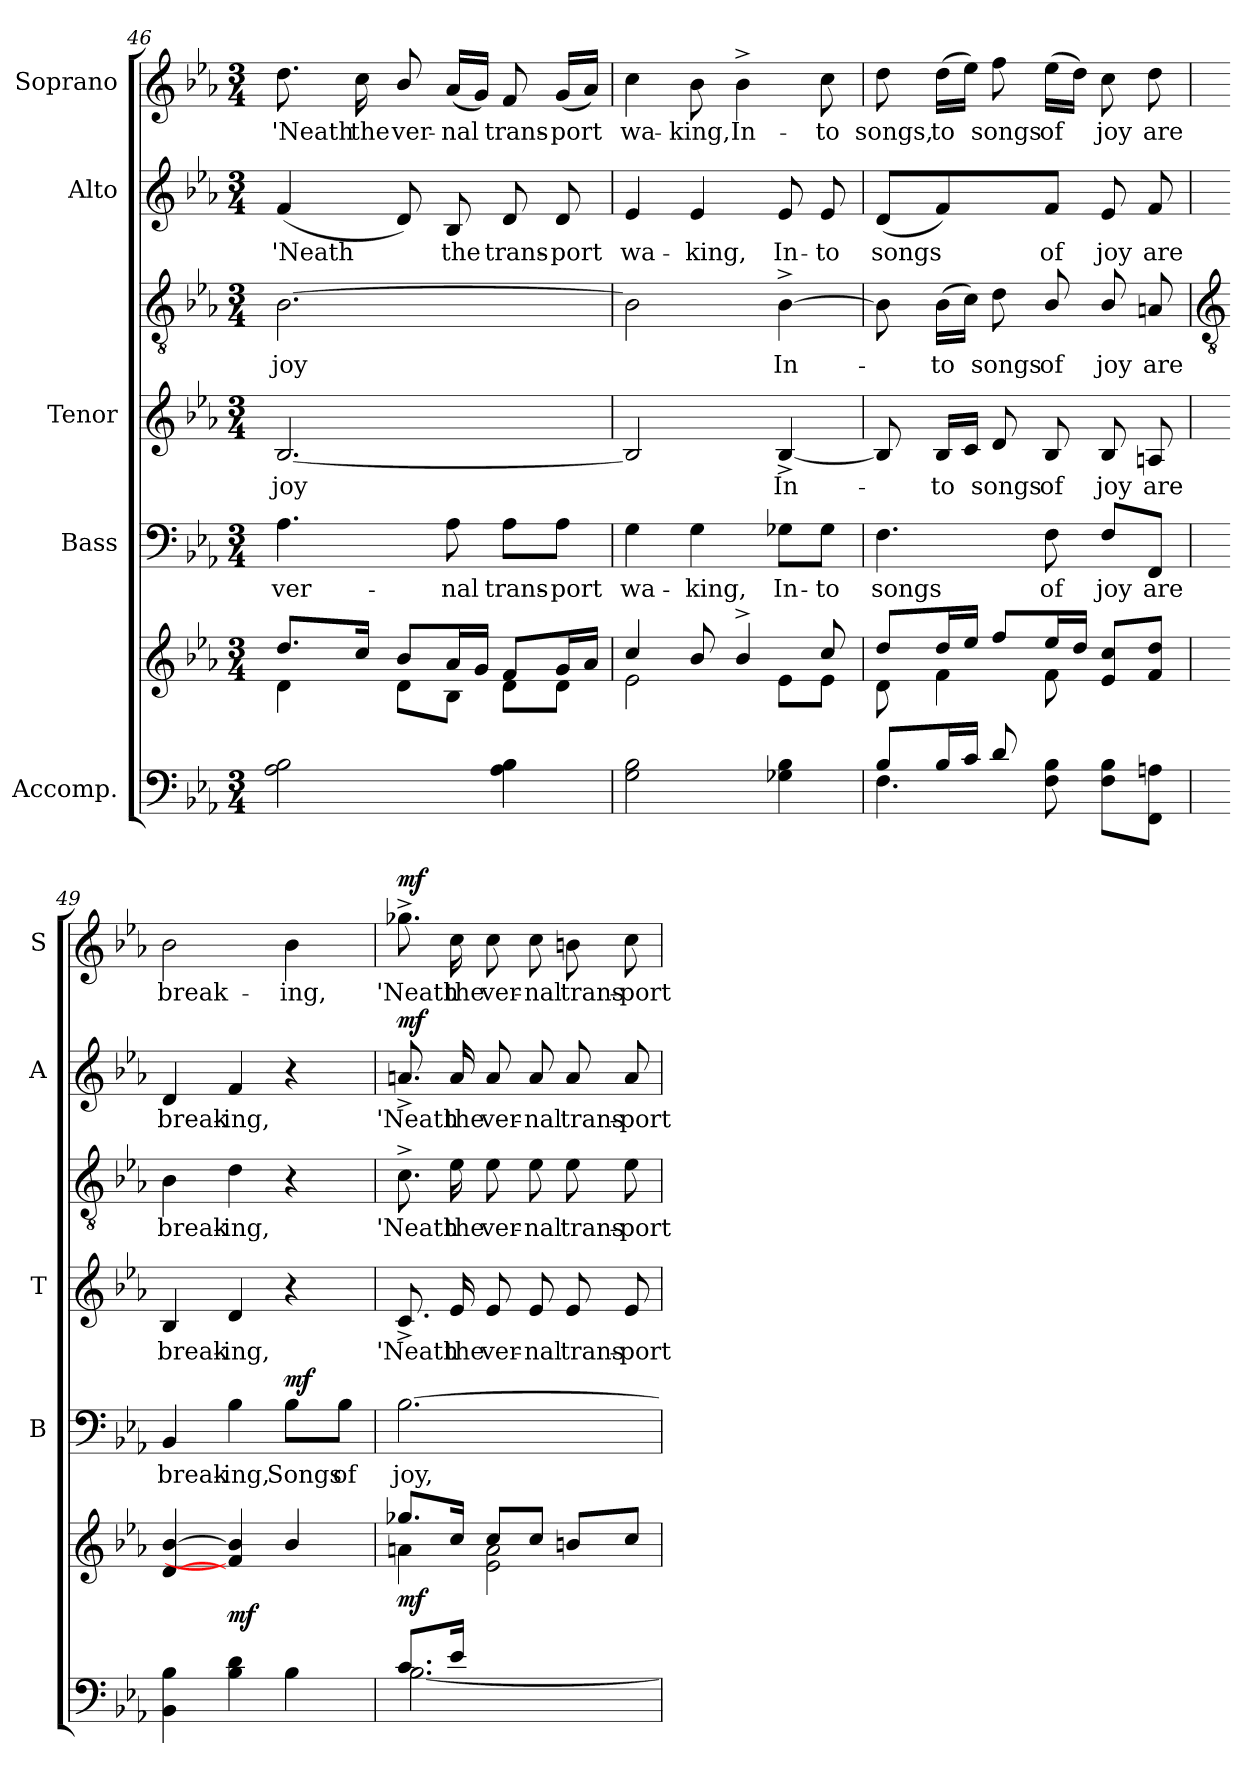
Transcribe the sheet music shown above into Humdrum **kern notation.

**kern	**kern	**dynam	**kern	**text	**dynam	**kern	**text	**kern	**text	**dynam	**kern	**text	**dynam	**kern	**text	**dynam
*part5	*part5	*part5	*part4	*part4	*part4	*part3	*part3	*part3	*part3	*part3	*part2	*part2	*part2	*part1	*part1	*part1
*staff7	*staff6	*staff6/7	*staff5	*staff5	*staff5	*staff4	*staff4	*staff3	*staff3	*staff3/4	*staff2	*staff2	*staff2	*staff1	*staff1	*staff1
*I"Accomp.	*	*	*I"Bass	*	*	*I"Tenor	*	*	*	*	*I"Alto	*	*	*I"Soprano	*	*
*	*	*	*I'B	*	*	*I'T	*	*	*	*	*I'A	*	*	*I'S	*	*
!!LO:LB:g=z
*clefF4	*clefG2	*	*clefF4	*	*	*	*	*clefGv2	*	*	*clefG2	*	*	*clefG2	*	*
*k[b-e-a-]	*k[b-e-a-]	*	*k[b-e-a-]	*	*	*k[b-e-a-]	*	*k[b-e-a-]	*	*	*k[b-e-a-]	*	*	*k[b-e-a-]	*	*
*E-:	*E-:	*	*E-:	*	*	*E-:	*	*E-:	*	*	*E-:	*	*	*E-:	*	*
*M3/4	*M3/4	*	*M3/4	*	*	*M3/4	*	*M3/4	*	*	*M3/4	*	*	*M3/4	*	*
=46	=46	=46	=46	=46	=46	=46	=46	=46	=46	=46	=46	=46	=46	=46	=46	=46
*^	*^	*	*	*	*	*	*	*	*	*	*	*	*	*	*	*
!	!	!	!	!	!	!LO:LY:b	!	!	!LO:LY:b	!	!LO:LY:b	!	!	!LO:LY:b	!	!	!LO:LY:b	!
2.ryy	2A-\ 2B-\	8.dd/L	4d\	.	4.A-	ver-	.	[2.B-	joy	[2.B-	joy	.	(<4f	'Neath	.	8.dd	'Neath	.
!	!	!	!	!	!	!	!	!	!	!	!	!	!	!	!	!	!LO:LY:b	!
.	.	16cc/J	.	.	.	.	.	.	.	.	.	.	.	.	.	16cc	the	.
!	!	!	!	!	!	!	!	!	!	!	!	!	!	!	!	!	!LO:LY:b	!
.	.	8b-/L	8d\L	.	.	.	.	.	.	.	.	.	8d)	.	.	8b-/	ver-	.
!	!	!	!	!	!	!LO:LY:b	!	!	!	!	!	!	!	!LO:LY:b	!	!	!LO:LY:b	!
.	.	16a-/L	8B-\J	.	8A-	-nal	.	.	.	.	.	.	8B-	the	.	(<16a-LL	-nal	.
.	.	16g/JJ	.	.	.	.	.	.	.	.	.	.	.	.	.	16gJJ)	.	.
!	!	!	!	!	!	!LO:LY:b	!	!	!	!	!	!	!	!LO:LY:b	!	!	!LO:LY:b	!
.	4A-\ 4B-\	8f/L	8d\L	.	8A-\L	trans-	.	.	.	.	.	.	8d	trans-	.	8f	trans-	.
!	!	!	!	!	!	!LO:LY:b	!	!	!	!	!	!	!	!LO:LY:b	!	!	!LO:LY:b	!
.	.	16g/L	8d\J	.	8A-\J	-port	.	.	.	.	.	.	8d	-port	.	(<16gLL	-port	.
.	.	16a-/JJ	.	.	.	.	.	.	.	.	.	.	.	.	.	16a-JJ)	.	.
=47	=47	=47	=47	=47	=47	=47	=47	=47	=47	=47	=47	=47	=47	=47	=47	=47	=47	=47
!LO:N:vis=1	!	!	!	!	!	!LO:LY:b	!	!	!	!	!	!	!	!LO:LY:b	!	!	!LO:LY:b	!
2.ryy	2G\ 2B-\	4cc/	2e-\	.	4G	wa-	.	2B-]	.	2B-]	.	.	4e-	wa-	.	4cc	wa-	.
!	!	!	!	!	!	!LO:LY:b	!	!	!	!	!	!	!	!LO:LY:b	!	!	!LO:LY:b	!
.	.	8b-/	.	.	4G	-king,	.	.	.	.	.	.	4e-	-king,	.	8b-	-king,	.
!	!	!	!	!	!	!	!	!	!	!	!	!	!	!	!	!	!LO:LY:b	!
.	.	4b-^/	.	.	.	.	.	.	.	.	.	.	.	.	.	4b-^	In-	.
!	!	!	!	!	!	!LO:LY:b	!	!	!LO:LY:b	!	!LO:LY:b	!	!	!LO:LY:b	!	!	!	!
.	4G-X\ 4B-\	.	8e-\L	.	8G-X\L	In-	.	[4B-^	In-	[4B-^	In-	.	8e-	In-	.	.	.	.
!	!	!	!	!	!	!LO:LY:b	!	!	!	!	!	!	!	!LO:LY:b	!	!	!LO:LY:b	!
.	.	8cc/	8e-\J	.	8G-\J	-to	.	.	.	.	.	.	8e-	-to	.	8cc	-to	.
=48	=48	=48	=48	=48	=48	=48	=48	=48	=48	=48	=48	=48	=48	=48	=48	=48	=48	=48
!	!	!	!	!	!	!LO:LY:b	!	!	!	!	!	!	!	!LO:LY:b	!	!	!LO:LY:b	!
8B-/L	4.F\	8dd/L	8d\	.	4.F	songs	.	8B-]	.	8B-]	.	.	(<8dL	songs	.	8dd	songs,	.
!	!	!	!	!	!	!	!	!	!LO:LY:b	!	!LO:LY:b	!	!	!	!	!	!LO:LY:b	!
16B-/L	.	16dd/L	4f\	.	.	.	.	16B-LL	to	(>16B-LL	to	.	4f)	.	.	(>16ddLL	to	.
16c/JJ	.	16ee-/JJ	.	.	.	.	.	16cJJ	.	16cJJ)	.	.	.	.	.	16ee-JJ)	.	.
!	!	!	!	!	!	!	!	!	!LO:LY:b	!	!LO:LY:b	!	!	!	!	!	!LO:LY:b	!
8d/	.	8ff/L	.	.	.	.	.	8d	songs	8d	songs	.	.	.	.	8ff	songs	.
!	!	!	!	!	!	!LO:LY:b	!	!	!LO:LY:b	!	!LO:LY:b	!	!	!LO:LY:b	!	!	!LO:LY:b	!
4.ryy	8F\ 8B-\	16ee-/L	8f\	.	8F	of	.	8B-/	of	8B-/	of	.	8fJ	of	.	(>16ee-LL	of	.
.	.	16dd/JJ	.	.	.	.	.	.	.	.	.	.	.	.	.	16ddJJ)	.	.
!	!	!	!	!	!	!LO:LY:b	!	!	!LO:LY:b	!	!LO:LY:b	!	!	!LO:LY:b	!	!	!LO:LY:b	!
.	8F\ 8B-\L	8e-/ 8cc/L	4ryy	.	8F/L	joy	.	8B-/	joy	8B-/	joy	.	8e-	joy	.	8cc	joy	.
!	!	!	!	!	!	!LO:LY:b	!	!	!LO:LY:b	!	!LO:LY:b	!	!	!LO:LY:b	!	!	!LO:LY:b	!
.	8FF\ 8An\J	8f/ 8dd/J	.	.	8FF/J	are	.	8An	are	8An	are	.	8f	are	.	8dd	are	.
!!LO:LB:g=z
=49	=49	=49	=49	=49	=49	=49	=49	=49	=49	=49	=49	=49	=49	=49	=49	=49	=49	=49
*	*	*	*	*	*	*	*	*	*	*clefGv2	*	*	*	*	*	*	*	*
!	!	!	!	!	!	!LO:LY:b	!	!	!LO:LY:b	!	!LO:LY:b	!	!	!LO:LY:b	!	!	!LO:LY:b	!
2.ryy	4BB-\ 4B-\	[4d/ [4b-/	2.ryy	.	4BB-	break-	.	4B-	break-	4B-	break-	.	4d	break-	.	2b-	break-	.
!	!	!	!	!LO:DY:a=2	!	!LO:LY:b	!	!	!LO:LY:b	!	!LO:LY:b	!	!	!LO:LY:b	!	!	!	!
.	4B-\ 4d\	4f/] 4b-/]	.	mf	4B-	-ing,	.	4d	-ing,	4d	-ing,	.	4f	-ing,	.	.	.	.
!	!	!	!	!	!	!LO:LY:b	!LO:DY:b	!	!	!	!	!	!	!	!	!	!LO:LY:b	!
.	4B-\	4b-/	.	.	8B-\L	Songs	mf	4r	.	4r	.	.	4r	.	.	4b-	-ing,	.
!	!	!	!	!	!	!LO:LY:b	!	!	!	!	!	!	!	!	!	!	!	!
.	.	.	.	.	8B-\J	of	.	.	.	.	.	.	.	.	.	.	.	.
=50	=50	=50	=50	=50	=50	=50	=50	=50	=50	=50	=50	=50	=50	=50	=50	=50	=50	=50
!	!	!	!	!LO:DY:b	!	!LO:LY:b	!	!	!LO:LY:b	!	!LO:LY:b	!LO:DY:b=2	!	!LO:LY:b	!	!	!LO:LY:b	!
!	!	!	!	!	!	!	!	!	!	!	!	!LO:DY:n=1:b	!	!	!LO:DY:b	!	!	!LO:DY:b
8.c/L	[2.B-\	8.gg-X/L	4an\	mf	[2.B-	joy,	.	8.c^	'Neath	8.c^	'Neath	mf mf	8.an^	'Neath	mf	8.gg-X^	'Neath	mf
!	!	!	!	!	!	!	!	!	!LO:LY:b	!	!LO:LY:b	!	!	!LO:LY:b	!	!	!LO:LY:b	!
16e-/J	.	16cc/J	.	.	.	.	.	16e-	the	16e-	the	.	16a	the	.	16cc	the	.
!	!	!	!	!	!	!	!	!	!LO:LY:b	!	!LO:LY:b	!	!	!LO:LY:b	!	!	!LO:LY:b	!
4ryy	.	8cc/L	2e-\ 2a\	.	.	.	.	8e-	ver-	8e-	ver-	.	8a	ver-	.	8cc	ver-	.
!	!	!	!	!	!	!	!	!	!LO:LY:b	!	!LO:LY:b	!	!	!LO:LY:b	!	!	!LO:LY:b	!
.	.	8cc/J	.	.	.	.	.	8e-	-nal	8e-	-nal	.	8a	-nal	.	8cc	-nal	.
!	!	!	!	!	!	!	!	!	!LO:LY:b	!	!LO:LY:b	!	!	!LO:LY:b	!	!	!LO:LY:b	!
4ryy	.	8bn/L	.	.	.	.	.	8e-	trans-	8e-	trans-	.	8a	trans-	.	8bn	trans-	.
!	!	!	!	!	!	!	!	!	!LO:LY:b	!	!LO:LY:b	!	!	!LO:LY:b	!	!	!LO:LY:b	!
.	.	8cc/J	.	.	.	.	.	8e-	-port	8e-	-port	.	8a	-port	.	8cc	-port	.
*v	*v	*	*	*	*	*	*	*	*	*	*	*	*	*	*	*	*	*
*	*v	*v	*	*	*	*	*	*	*	*	*	*	*	*	*	*	*
=	=	=	=	=	=	=	=	=	=	=	=	=	=	=	=	=
*-	*-	*-	*-	*-	*-	*-	*-	*-	*-	*-	*-	*-	*-	*-	*-	*-
